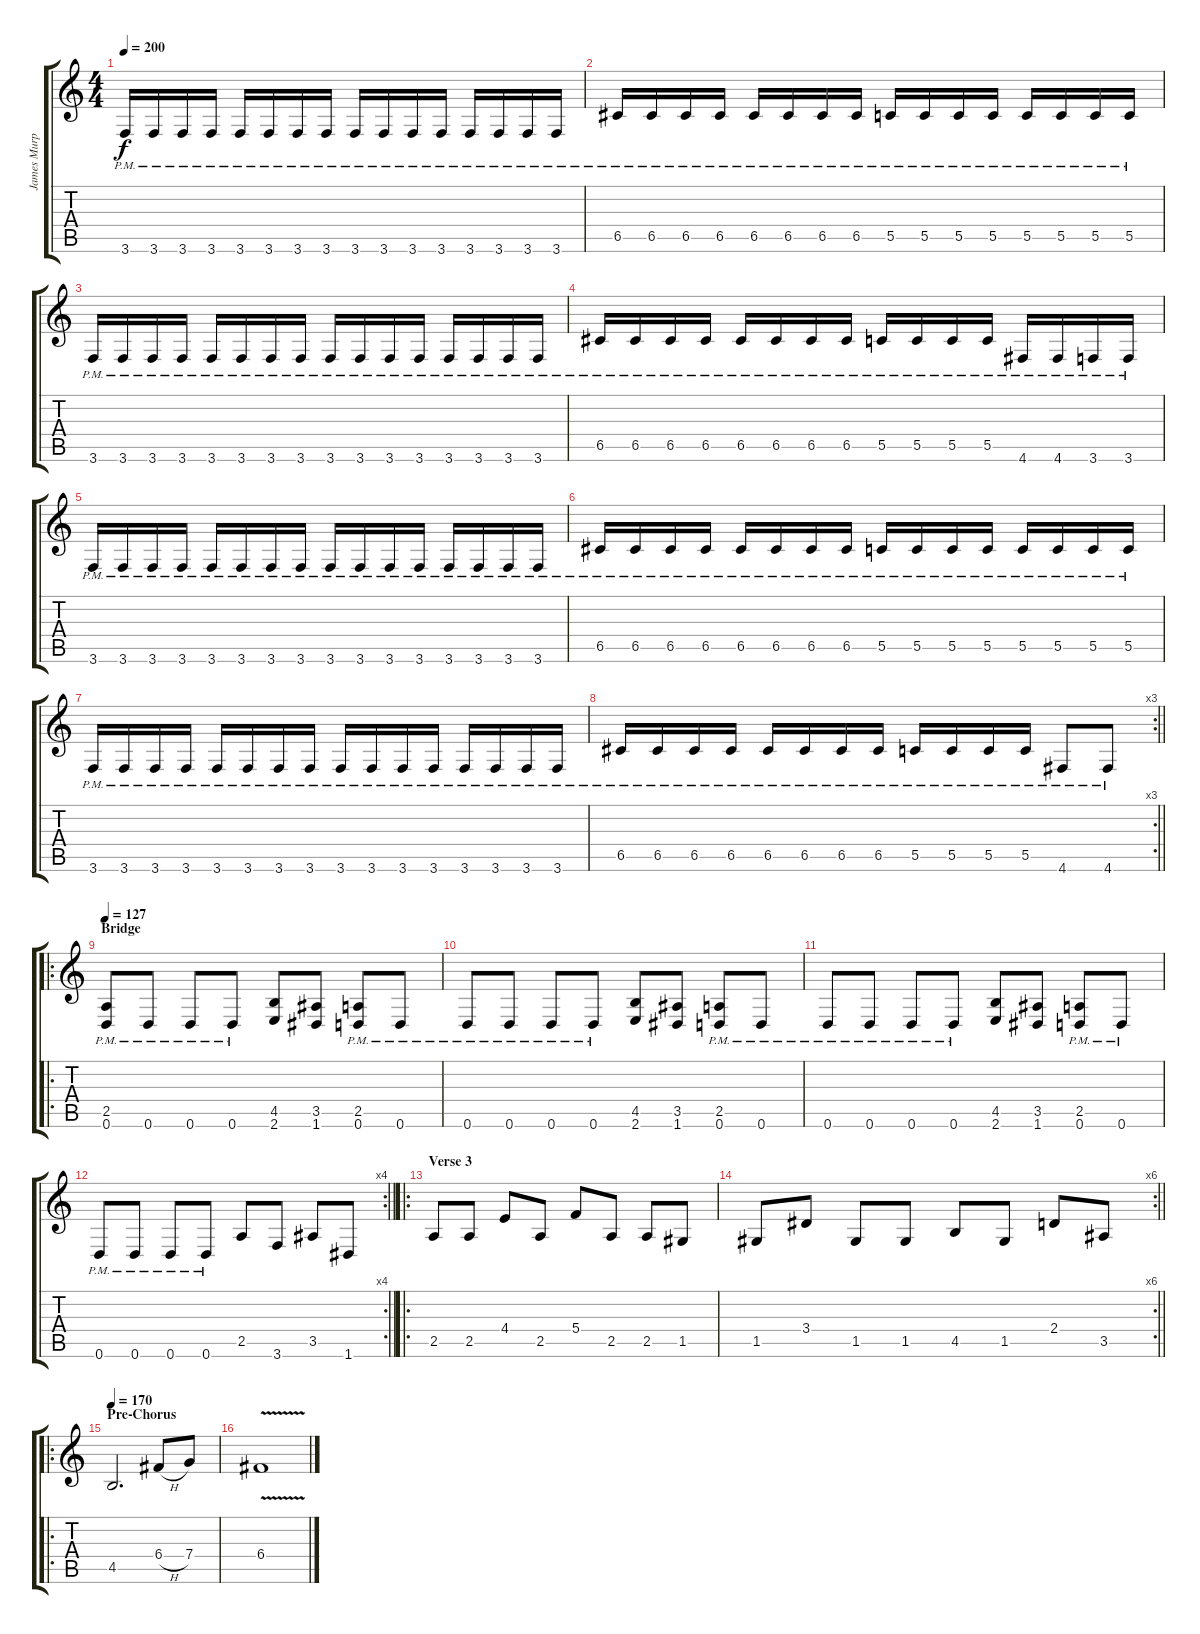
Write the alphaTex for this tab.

\track ("James Murphy" "James Murp") {instrument distortionguitar}
\staff {score tabs}
\tuning (D4 A3 F3 C3 G2 D2) {hide}
\ts (4 4)
\tempo 200
\clef g2
\ks c
3.6{pm}.16{dy f} 3.6{pm}.16 3.6{pm}.16 3.6{pm}.16 3.6{pm}.16 3.6{pm}.16 3.6{pm}.16 3.6{pm}.16 3.6{pm}.16 3.6{pm}.16 3.6{pm}.16 3.6{pm}.16 3.6{pm}.16 3.6{pm}.16 3.6{pm}.16 3.6{pm}.16 |
6.5{pm}.16 6.5{pm}.16 6.5{pm}.16 6.5{pm}.16 6.5{pm}.16 6.5{pm}.16 6.5{pm}.16 6.5{pm}.16 5.5{pm}.16 5.5{pm}.16 5.5{pm}.16 5.5{pm}.16 5.5{pm}.16 5.5{pm}.16 5.5{pm}.16 5.5{pm}.16 |
3.6{pm}.16 3.6{pm}.16 3.6{pm}.16 3.6{pm}.16 3.6{pm}.16 3.6{pm}.16 3.6{pm}.16 3.6{pm}.16 3.6{pm}.16 3.6{pm}.16 3.6{pm}.16 3.6{pm}.16 3.6{pm}.16 3.6{pm}.16 3.6{pm}.16 3.6{pm}.16 |
6.5{pm}.16 6.5{pm}.16 6.5{pm}.16 6.5{pm}.16 6.5{pm}.16 6.5{pm}.16 6.5{pm}.16 6.5{pm}.16 5.5{pm}.16 5.5{pm}.16 5.5{pm}.16 5.5{pm}.16 4.6{pm}.16 4.6{pm}.16 3.6{pm}.16 3.6{pm}.16 |
3.6{pm}.16 3.6{pm}.16 3.6{pm}.16 3.6{pm}.16 3.6{pm}.16 3.6{pm}.16 3.6{pm}.16 3.6{pm}.16 3.6{pm}.16 3.6{pm}.16 3.6{pm}.16 3.6{pm}.16 3.6{pm}.16 3.6{pm}.16 3.6{pm}.16 3.6{pm}.16 |
6.5{pm}.16 6.5{pm}.16 6.5{pm}.16 6.5{pm}.16 6.5{pm}.16 6.5{pm}.16 6.5{pm}.16 6.5{pm}.16 5.5{pm}.16 5.5{pm}.16 5.5{pm}.16 5.5{pm}.16 5.5{pm}.16 5.5{pm}.16 5.5{pm}.16 5.5{pm}.16 |
3.6{pm}.16 3.6{pm}.16 3.6{pm}.16 3.6{pm}.16 3.6{pm}.16 3.6{pm}.16 3.6{pm}.16 3.6{pm}.16 3.6{pm}.16 3.6{pm}.16 3.6{pm}.16 3.6{pm}.16 3.6{pm}.16 3.6{pm}.16 3.6{pm}.16 3.6{pm}.16 |
\rc 3
\barLineRight lightlight
6.5{pm}.16 6.5{pm}.16 6.5{pm}.16 6.5{pm}.16 6.5{pm}.16 6.5{pm}.16 6.5{pm}.16 6.5{pm}.16 5.5{pm}.16 5.5{pm}.16 5.5{pm}.16 5.5{pm}.16 4.6{pm}.8 4.6{pm}.8 |
\ro
\section ("" "Bridge")
\tempo 127
(2.5{pm} 0.6{pm}).8 0.6{pm}.8 0.6{pm}.8 0.6{pm}.8 (4.5 2.6).8 (3.5 1.6).8 (2.5 0.6{pm}).8 0.6{pm}.8 |
0.6{pm}.8 0.6{pm}.8 0.6{pm}.8 0.6{pm}.8 (4.5 2.6).8 (3.5 1.6).8 (2.5 0.6{pm}).8 0.6{pm}.8 |
0.6{pm}.8 0.6{pm}.8 0.6{pm}.8 0.6{pm}.8 (4.5 2.6).8 (3.5 1.6).8 (2.5 0.6{pm}).8 0.6{pm}.8 |
\rc 4
\barLineRight lightlight
0.6{pm}.8 0.6{pm}.8 0.6{pm}.8 0.6{pm}.8 2.5.8 3.6.8 3.5.8 1.6.8 |
\ro
\section ("" "Verse 3")
2.5.8 2.5.8 4.4.8 2.5.8 5.4.8 2.5.8 2.5.8 1.5.8 |
\rc 6
\barLineRight lightlight
1.5.8 3.4.8 1.5.8 1.5.8 4.5.8 1.5.8 2.4.8 3.5.8 |
\ro
\section ("" "Pre-Chorus")
\tempo 170
4.5.2{d} 6.4{h}.8 7.4.8 |
6.4{v}.1
